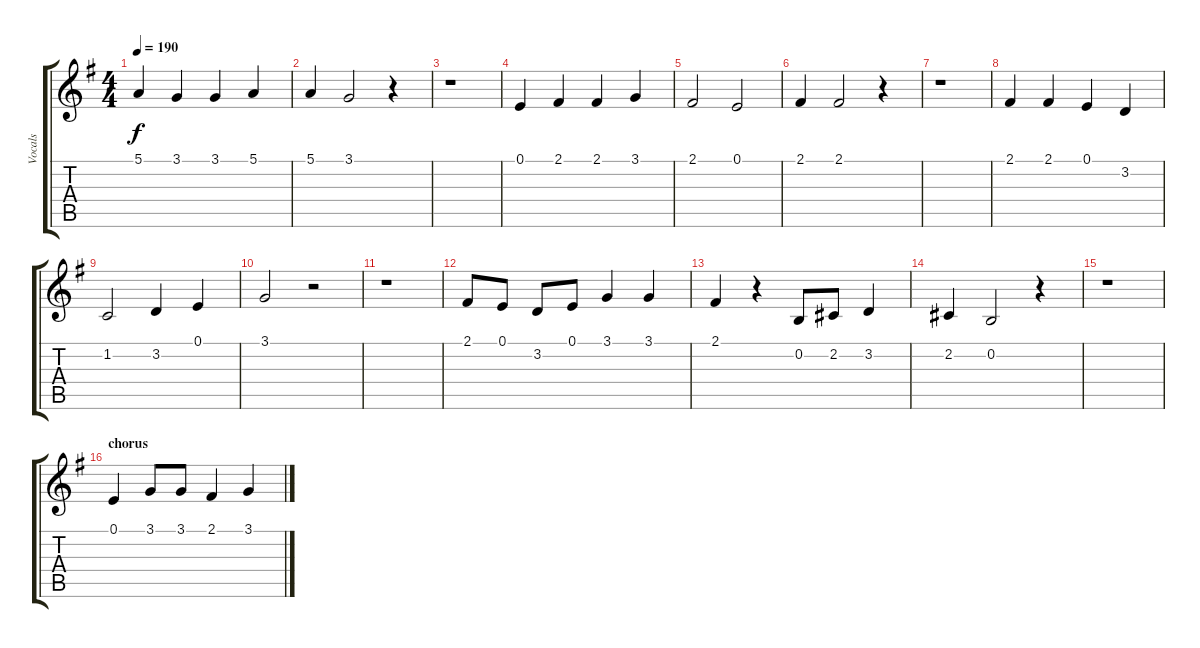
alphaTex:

\track ("Vocals" "Vocals") {instrument choiraahs}
\staff {score tabs}
\tuning (E4 B3 G3 D3 A2 E2) {hide}
\ts (4 4)
\tempo 190
\clef g2
\ks eminor
5.1.4{dy f} 3.1.4 3.1.4 5.1.4 |
5.1.4 3.1.2 r.4 |
r.1 |
0.1.4 2.1.4 2.1.4 3.1.4 |
2.1.2 0.1.2 |
2.1.4 2.1.2 r.4 |
r.1 |
2.1.4 2.1.4 0.1.4 3.2.4 |
1.2.2 3.2.4 0.1.4 |
3.1.2 r.2 |
r.1 |
2.1.8 0.1.8 3.2.8 0.1.8 3.1.4 3.1.4 |
2.1.4 r.4 0.2.8 2.2.8 3.2.4 |
2.2.4 0.2.2 r.4 |
r.1 |
\section ("" "chorus")
0.1.4 3.1.8 3.1.8 2.1.4 3.1.4
